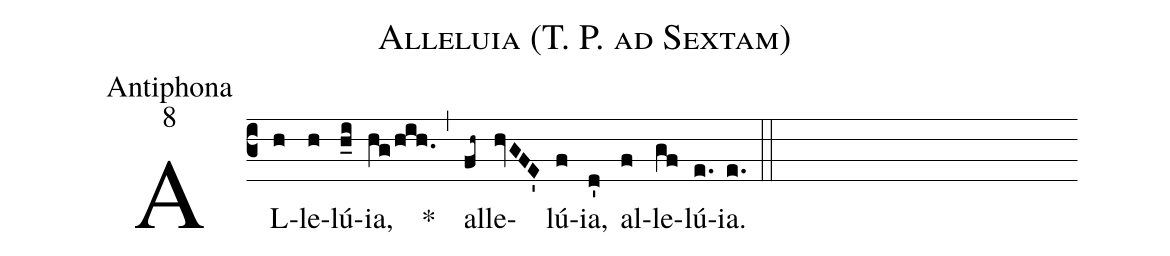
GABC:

name:Alleluia (T. P. ad Sextam);
office-part:Antiphona;
mode:8;
%%
(c3) AL(h)le(h)lú(h_i)ia,(hg/hih.) *(,) al(fh~)le(hvGFE')lú(f)ia,(d') al(f)le(gf)lú(e.)ia.(e.) (::)
